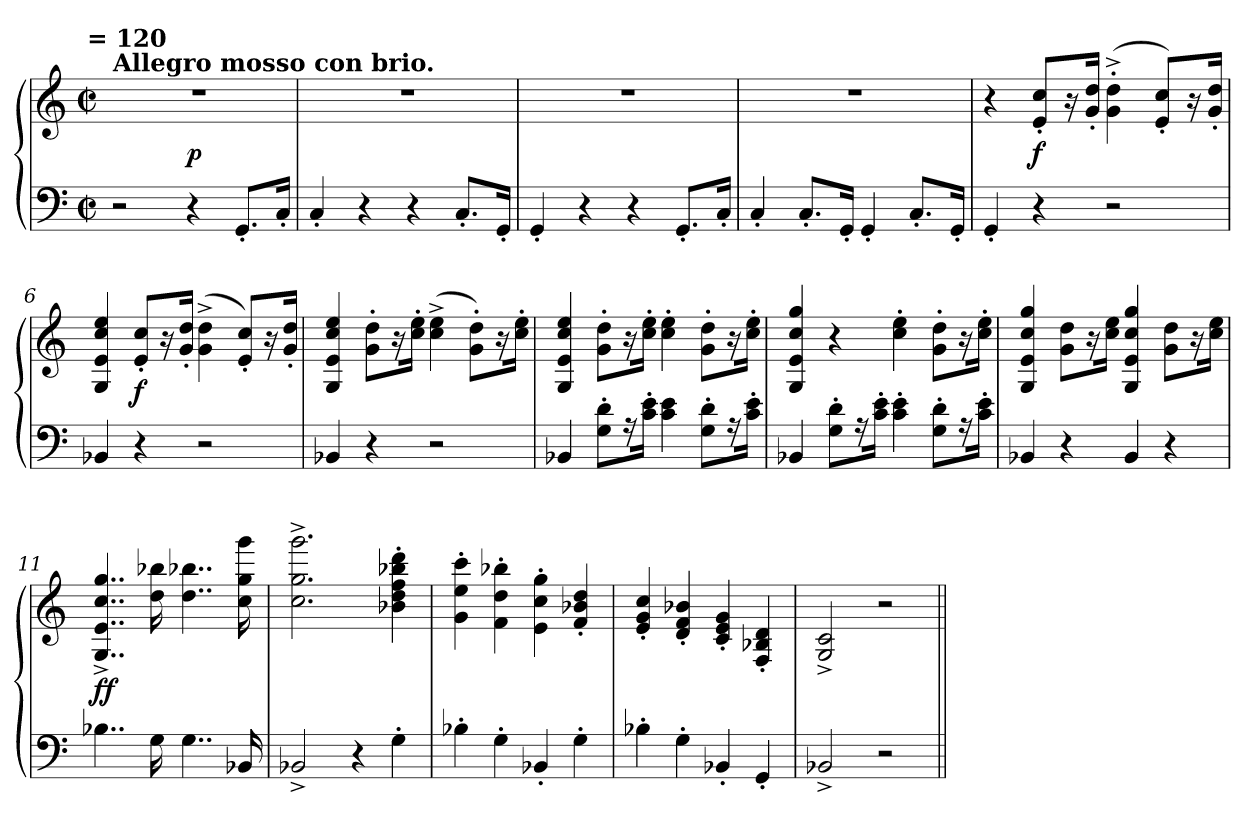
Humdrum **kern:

**kern	**kern	**dynam
*part1	*part1	*part1
*staff2	*staff1	*staff1/2
*clefF4	*clefG2	*
*k[]	*k[]	*
*C:	*C:	*
!!LO:TX:omd:t= = 120
*M2/2	*M2/2	*
*met(c|)	*met(c|)	*
=1	=1	=1
!	!LO:TX:B:t=Allegro mosso con brio.	!
2r	1r	.
4r	.	p
8.GG'i/L	.	.
16C'i/Jk	.	.
=2	=2	=2
4C'i/	1r	.
4r	.	.
4r	.	.
8.C'i/L	.	.
16GG'i/Jk	.	.
=3	=3	=3
4GG'i/	1r	.
4r	.	.
4r	.	.
8.GG'i/L	.	crescendo
16C'i/Jk	.	.
=4	=4	=4
4C'i/	1r	.
8.C'i/L	.	.
16GG'i/Jk	.	.
4GG'i/	.	.
8.C'i/L	.	.
16GG'i/Jk	.	.
=5	=5	=5
4GG'i/	4r	.
4r	8ei'/ 8cci'/L	f
.	16r	.
.	16gi'/ 16ddi'/Jk	.
2r	(>4gi'^\ 4ddi'^\	.
.	8ei'/ 8cci'/L)	.
.	16r	.
.	16gi'/ 16ddi'/Jk	.
!!LO:LB:g=z
=6	=6	=6
4BB-Xi/	4Gi/ 4ei/ 4cci/ 4eei/	.
4r	8ei'/ 8cci'/L	f
.	16r	.
.	16gi'/ 16ddi'/Jk	.
2r	(>4gi^\ 4ddi^\	.
.	8ei'/ 8cci'/L)	.
.	16r	.
.	16gi'/ 16ddi'/Jk	.
=7	=7	=7
4BB-Xi/	4Gi/ 4ei/ 4cci/ 4eei/	.
4r	8gi'\ 8ddi'\L	.
.	16r	.
.	16cci'\ 16eei'\Jk	.
2r	(>4cci^\ 4eei^\	.
.	8gi'\ 8ddi'\L)	.
.	16r	.
.	16cci'\ 16eei'\Jk	.
=8	=8	=8
4BB-Xi/	4Gi/ 4ei/ 4cci/ 4eei/	.
8Gi'\ 8di'\L	8gi'\ 8ddi'\L	.
16r	16r	.
16ci'\ 16ei'\Jk	16cci'\ 16eei'\Jk	.
4ci\ 4ei\	4cci'\ 4eei'\	.
8Gi'\ 8di'\L	8gi'\ 8ddi'\L	.
16r	16r	.
16ci'\ 16ei'\Jk	16cci'\ 16eei'\Jk	.
=9	=9	=9
4BB-Xi/	4Gi/ 4ei/ 4cci/ 4ggi/	.
8Gi'\ 8di'\L	4r	crescendo
16r	.	.
16ci'\ 16ei'\Jk	.	.
4ci'\ 4ei'\	4cci'\ 4eei'\	.
8Gi'\ 8di'\L	8gi'\ 8ddi'\L	.
16r	16r	.
16ci'\ 16ei'\Jk	16cci'\ 16eei'\Jk	.
!!LO:LB:g=z
=10	=10	=10
4BB-Xi/	4Gi/ 4ei/ 4cci/ 4ggi/	.
4r	8gi\ 8ddi\L	.
.	16r	.
.	16cci\ 16eei\Jk	.
4BB-i/	4Gi/ 4ei/ 4cci/ 4ggi/	.
4r	8gi\ 8ddi\L	.
.	16r	.
.	16cci\ 16eei\Jk	.
=11	=11	=11
4..B-Xi\	4..Gi^/ 4..ei^/ 4..cci^/ 4..ggi^/	ff
16Gi\	16ddi\ 16bb-Xi\	.
4..Gi\	4..ddi\ 4..bb-Xi\	.
16BB-Xi/	16cci\ 16ggi\ 16gggi\	.
=12	=12	=12
2BB-X^i/	2.cci^\ 2.ggi^\ 2.gggi^\	.
4r	.	.
4G'i\	4b-Xi'\ 4ddi'\ 4ffi'\ 4bb-Xi'\ 4dddi'\	.
=13	=13	=13
4B-X'i\	4gi'\ 4eei'\ 4ccci'\	.
4G'i\	4fi'\ 4ddi'\ 4bb-Xi'\	.
4BB-X'i/	4ei'\ 4cci'\ 4ggi'\	.
4G'i\	4fi'/ 4b-Xi'/ 4ddi'/	.
=14	=14	=14
4B-X'i\	4ei'/ 4gi'/ 4cci'/	.
4G'i\	4di'/ 4fi'/ 4b-Xi'/	.
4BB-X'i/	4ci'/ 4ei'/ 4gi'/	.
4GG'i/	4Fi'/ 4B-Xi'/ 4di'/	.
=15	=15	=15
2BB-X^i/	2Gi^/ 2ci^/	.
2r	2r	.
=||	=||	=||
*-	*-	*-
